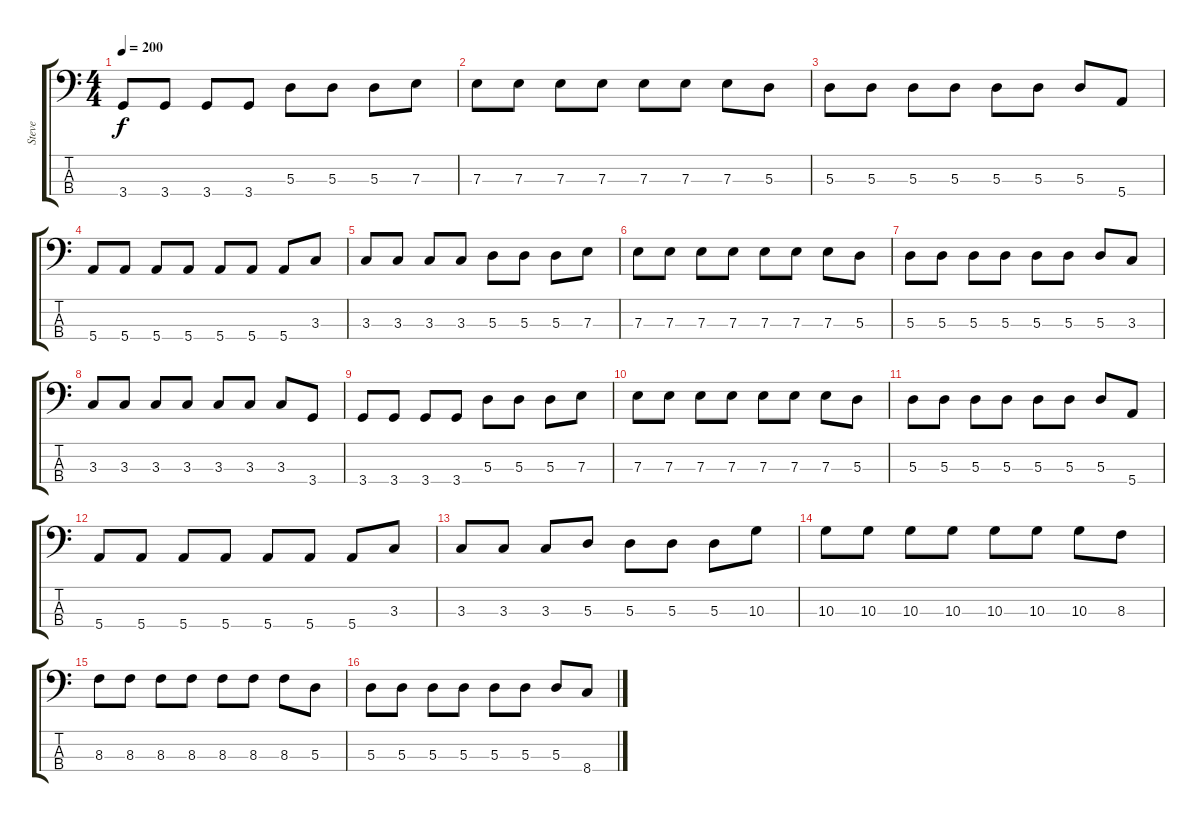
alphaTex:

\track ("Steve" "Steve") {instrument electricbassfinger}
\staff {score tabs}
\tuning (G2 D2 A1 E1) {hide}
\ts (4 4)
\tempo 200
\clef f4
\ks c
3.4.8{dy f} 3.4.8 3.4.8 3.4.8 5.3.8 5.3.8 5.3.8 7.3.8 |
7.3.8 7.3.8 7.3.8 7.3.8 7.3.8 7.3.8 7.3.8 5.3.8 |
5.3.8 5.3.8 5.3.8 5.3.8 5.3.8 5.3.8 5.3.8 5.4.8 |
5.4.8 5.4.8 5.4.8 5.4.8 5.4.8 5.4.8 5.4.8 3.3.8 |
3.3.8 3.3.8 3.3.8 3.3.8 5.3.8 5.3.8 5.3.8 7.3.8 |
7.3.8 7.3.8 7.3.8 7.3.8 7.3.8 7.3.8 7.3.8 5.3.8 |
5.3.8 5.3.8 5.3.8 5.3.8 5.3.8 5.3.8 5.3.8 3.3.8 |
3.3.8 3.3.8 3.3.8 3.3.8 3.3.8 3.3.8 3.3.8 3.4.8 |
3.4.8 3.4.8 3.4.8 3.4.8 5.3.8 5.3.8 5.3.8 7.3.8 |
7.3.8 7.3.8 7.3.8 7.3.8 7.3.8 7.3.8 7.3.8 5.3.8 |
5.3.8 5.3.8 5.3.8 5.3.8 5.3.8 5.3.8 5.3.8 5.4.8 |
5.4.8 5.4.8 5.4.8 5.4.8 5.4.8 5.4.8 5.4.8 3.3.8 |
3.3.8 3.3.8 3.3.8 5.3.8 5.3.8 5.3.8 5.3.8 10.3.8 |
10.3.8 10.3.8 10.3.8 10.3.8 10.3.8 10.3.8 10.3.8 8.3.8 |
8.3.8 8.3.8 8.3.8 8.3.8 8.3.8 8.3.8 8.3.8 5.3.8 |
5.3.8 5.3.8 5.3.8 5.3.8 5.3.8 5.3.8 5.3.8 8.4.8
